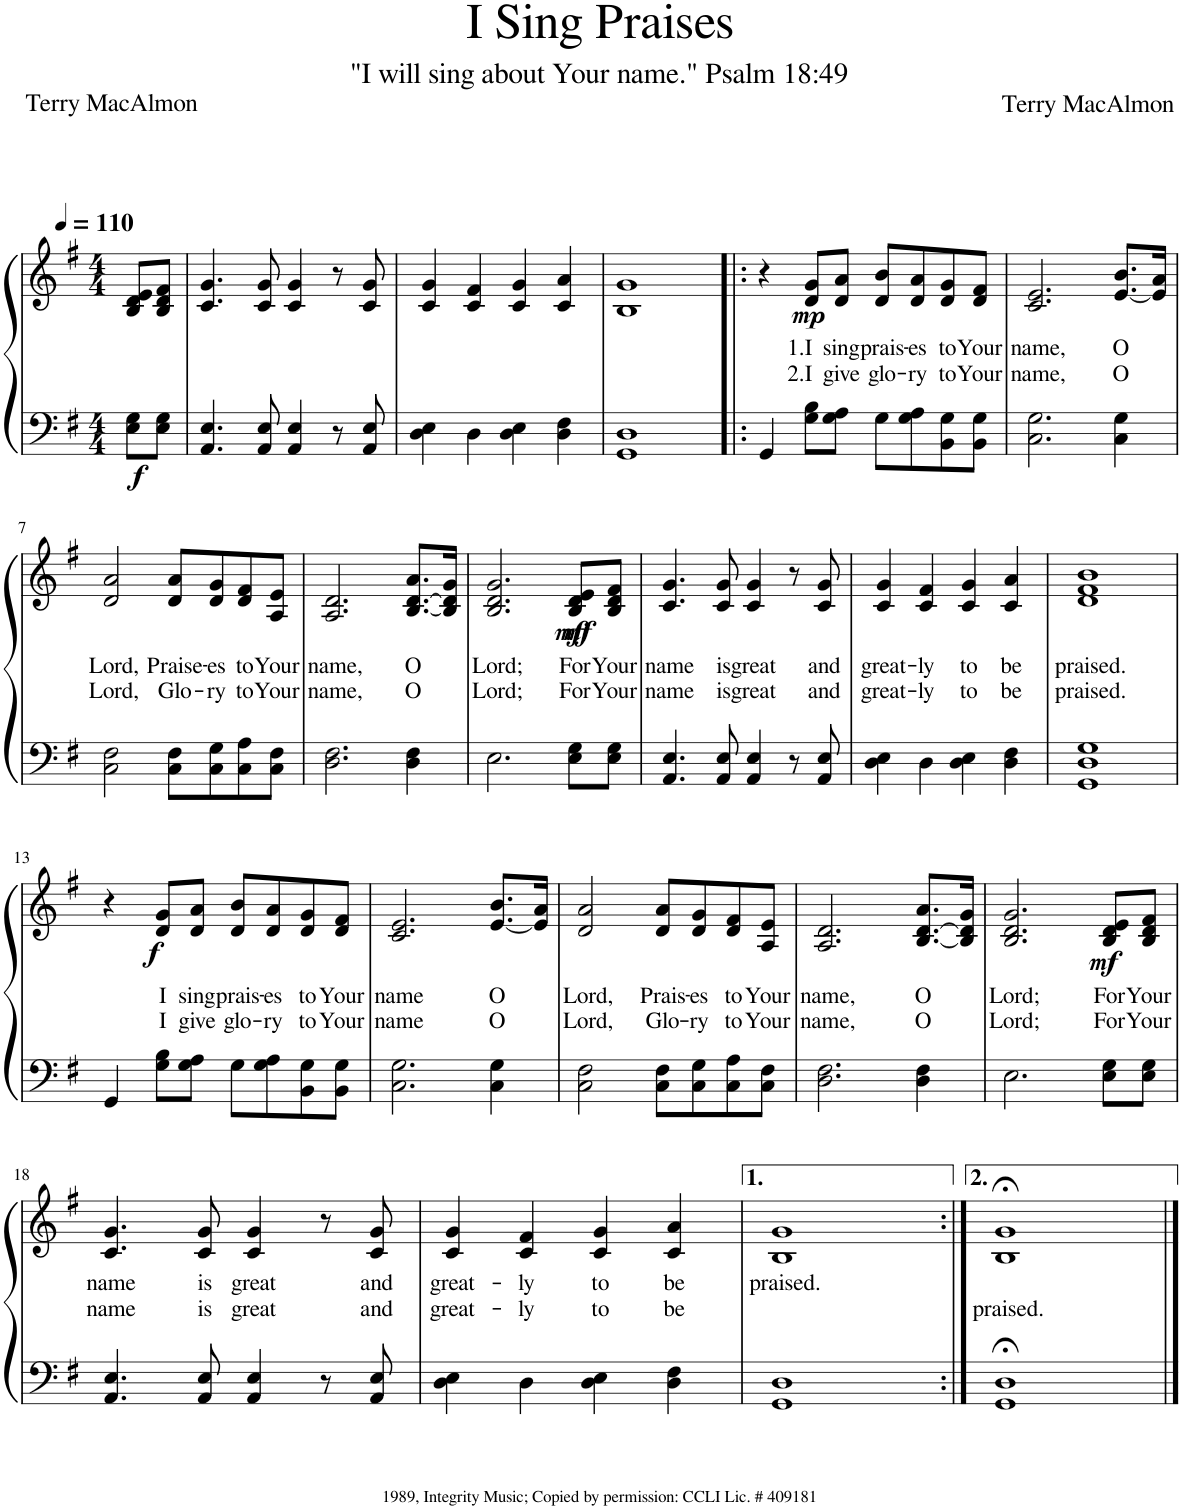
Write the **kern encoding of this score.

**kern	**kern	**text	**text	**dynam
*part1	*part1	*part1	*part1	*part1
*staff2	*staff1	*staff1	*staff1	*staff1/2
*I"Piano	*	*	*	*
*I'Pno.	*	*	*	*
*clefF4	*clefG2	*	*	*
*k[f#]	*k[f#]	*	*	*
*M4/4	*M4/4	*	*	*
*MM110	*MM110	*	*	*
=1	=1	=1	=1	=1
!	!	!	!	!LO:DY:b=2
8E\ 8G\L	8B/ 8d/ 8e/L	.	.	f
8E\ 8G\J	8B/ 8d/ 8f#/J	.	.	.
=2	=2	=2	=2	=2
4.AA/ 4.E/	4.c/ 4.g/	.	.	.
8AA/ 8E/	8c/ 8g/	.	.	.
4AA/ 4E/	4c/ 4g/	.	.	.
8r	8r	.	.	.
8AA/ 8E/	8c/ 8g/	.	.	.
=3	=3	=3	=3	=3
4D\ 4E\	4c/ 4g/	.	.	.
4D\	4c/ 4f#/	.	.	.
4D\ 4E\	4c/ 4g/	.	.	.
4D\ 4F#\	4c/ 4a/	.	.	.
=4	=4	=4	=4	=4
1GG 1D	1B 1g	.	.	.
=5!|:	=5!|:	=5!|:	=5!|:	=5!|:
4GG/	4r	.	.	.
!	!	!LO:LY:b	!LO:LY:b	!LO:DY:b
8G\ 8B\L	8d/ 8g/L	1.I	2.I	mp
!	!	!LO:LY:b	!LO:LY:b	!
8G\ 8A\J	8d/ 8a/J	sing	give	.
!	!	!LO:LY:b	!LO:LY:b	!
8G\L	8d/ 8b/L	prais-	glo-	.
!	!	!LO:LY:b	!LO:LY:b	!
8G\ 8A\	8d/ 8a/	-es	-ry	.
!	!	!LO:LY:b	!LO:LY:b	!
8BB\ 8G\	8d/ 8g/	to	to	.
!	!	!LO:LY:b	!LO:LY:b	!
8BB\ 8G\J	8d/ 8f#/J	Your	Your	.
=6	=6	=6	=6	=6
!	!	!LO:LY:b	!LO:LY:b	!
2.C\ 2.G\	2.c/ 2.e/	name,	name,	.
!	!	!LO:LY:b	!LO:LY:b	!
4C\ 4G\	[8.e/ 8.b/L	O	O	.
.	16e/] 16a/Jk	.	.	.
!!LO:LB:g=z
=7	=7	=7	=7	=7
!	!	!LO:LY:b	!LO:LY:b	!
2C\ 2F#\	2d/ 2a/	Lord,	Lord,	.
!	!	!LO:LY:b	!LO:LY:b	!
8C\ 8F#\L	8d/ 8a/L	Praise-	Glo-	.
!	!	!LO:LY:b	!LO:LY:b	!
8C\ 8G\	8d/ 8g/	-es	-ry	.
!	!	!LO:LY:b	!LO:LY:b	!
8C\ 8A\	8d/ 8f#/	to	to	.
!	!	!LO:LY:b	!LO:LY:b	!
8C\ 8F#\J	8A/ 8e/J	Your	Your	.
=8	=8	=8	=8	=8
!	!	!LO:LY:b	!LO:LY:b	!
2.D\ 2.F#\	2.A/ 2.d/	name,	name,	.
!	!	!LO:LY:b	!LO:LY:b	!
4D\ 4F#\	[8.B/ [8.d/ 8.a/L	O	O	.
.	16B/] 16d/] 16g/Jk	.	.	.
=9	=9	=9	=9	=9
!	!	!LO:LY:b	!LO:LY:b	!
2.E\	2.B/ 2.d/ 2.g/	Lord;	Lord;	.
!	!	!LO:LY:b	!LO:LY:b	!LO:DY:b
!	!	!	!	!LO:DY:n=1:b
8E\ 8G\L	8B/ 8d/ 8e/L	For	For	mf mf
!	!	!LO:LY:b	!LO:LY:b	!
8E\ 8G\J	8B/ 8d/ 8f#/J	Your	Your	.
=10	=10	=10	=10	=10
!	!	!LO:LY:b	!LO:LY:b	!
4.AA/ 4.E/	4.c/ 4.g/	name	name	.
!	!	!LO:LY:b	!LO:LY:b	!
8AA/ 8E/	8c/ 8g/	is	is	.
!	!	!LO:LY:b	!LO:LY:b	!
4AA/ 4E/	4c/ 4g/	great	great	.
8r	8r	.	.	.
!	!	!LO:LY:b	!LO:LY:b	!
8AA/ 8E/	8c/ 8g/	and	and	.
=11	=11	=11	=11	=11
!	!	!LO:LY:b	!LO:LY:b	!
4D\ 4E\	4c/ 4g/	great-	great-	.
!	!	!LO:LY:b	!LO:LY:b	!
4D\	4c/ 4f#/	-ly	-ly	.
!	!	!LO:LY:b	!LO:LY:b	!
4D\ 4E\	4c/ 4g/	to	to	.
!	!	!LO:LY:b	!LO:LY:b	!
4D\ 4F#\	4c/ 4a/	be	be	.
=12	=12	=12	=12	=12
!	!	!LO:LY:b	!LO:LY:b	!
1GG 1D 1G	1d 1f# 1b	praised.	praised.	.
!!LO:LB:g=z
=13	=13	=13	=13	=13
4GG/	4r	.	.	.
!	!	!LO:LY:b	!LO:LY:b	!LO:DY:b
8G\ 8B\L	8d/ 8g/L	I	I	f
!	!	!LO:LY:b	!LO:LY:b	!
8G\ 8A\J	8d/ 8a/J	sing	give	.
!	!	!LO:LY:b	!LO:LY:b	!
8G\L	8d/ 8b/L	prais-	glo-	.
!	!	!LO:LY:b	!LO:LY:b	!
8G\ 8A\	8d/ 8a/	-es	-ry	.
!	!	!LO:LY:b	!LO:LY:b	!
8BB\ 8G\	8d/ 8g/	to	to	.
!	!	!LO:LY:b	!LO:LY:b	!
8BB\ 8G\J	8d/ 8f#/J	Your	Your	.
=14	=14	=14	=14	=14
!	!	!LO:LY:b	!LO:LY:b	!
2.C\ 2.G\	2.c/ 2.e/	name	name	.
!	!	!LO:LY:b	!LO:LY:b	!
4C\ 4G\	[8.e/ 8.b/L	O	O	.
.	16e/] 16a/Jk	.	.	.
=15	=15	=15	=15	=15
!	!	!LO:LY:b	!LO:LY:b	!
2C\ 2F#\	2d/ 2a/	Lord,	Lord,	.
!	!	!LO:LY:b	!LO:LY:b	!
8C\ 8F#\L	8d/ 8a/L	Prais-	Glo-	.
!	!	!LO:LY:b	!LO:LY:b	!
8C\ 8G\	8d/ 8g/	-es	-ry	.
!	!	!LO:LY:b	!LO:LY:b	!
8C\ 8A\	8d/ 8f#/	to	to	.
!	!	!LO:LY:b	!LO:LY:b	!
8C\ 8F#\J	8A/ 8e/J	Your	Your	.
=16	=16	=16	=16	=16
!	!	!LO:LY:b	!LO:LY:b	!
2.D\ 2.F#\	2.A/ 2.d/	name,	name,	.
!	!	!LO:LY:b	!LO:LY:b	!
4D\ 4F#\	[8.B/ [8.d/ 8.a/L	O	O	.
.	16B/] 16d/] 16g/Jk	.	.	.
=17	=17	=17	=17	=17
!	!	!LO:LY:b	!LO:LY:b	!
2.E\	2.B/ 2.d/ 2.g/	Lord;	Lord;	.
!	!	!LO:LY:b	!LO:LY:b	!LO:DY:b
8E\ 8G\L	8B/ 8d/ 8e/L	For	For	mf
!	!	!LO:LY:b	!LO:LY:b	!
8E\ 8G\J	8B/ 8d/ 8f#/J	Your	Your	.
!!LO:LB:g=z
=18	=18	=18	=18	=18
!	!	!LO:LY:b	!LO:LY:b	!
4.AA/ 4.E/	4.c/ 4.g/	name	name	.
!	!	!LO:LY:b	!LO:LY:b	!
8AA/ 8E/	8c/ 8g/	is	is	.
!	!	!LO:LY:b	!LO:LY:b	!
4AA/ 4E/	4c/ 4g/	great	great	.
8r	8r	.	.	.
!	!	!LO:LY:b	!LO:LY:b	!
8AA/ 8E/	8c/ 8g/	and	and	.
=19	=19	=19	=19	=19
!	!	!LO:LY:b	!LO:LY:b	!
4D\ 4E\	4c/ 4g/	great-	great-	.
!	!	!LO:LY:b	!LO:LY:b	!
4D\	4c/ 4f#/	-ly	-ly	.
!	!	!LO:LY:b	!LO:LY:b	!
4D\ 4E\	4c/ 4g/	to	to	.
!	!	!LO:LY:b	!LO:LY:b	!
4D\ 4F#\	4c/ 4a/	be	be	.
=20	=20	=20	=20	=20
!	!	!LO:LY:b	!	!
1GG 1D	1B 1g	praised.	.	.
=21:|!	=21:|!	=21:|!	=21:|!	=21:|!
!	!	!	!LO:LY:b	!
1GG;< 1D;<	1B;< 1g;<	.	praised.	.
==	==	==	==	==
*-	*-	*-	*-	*-
